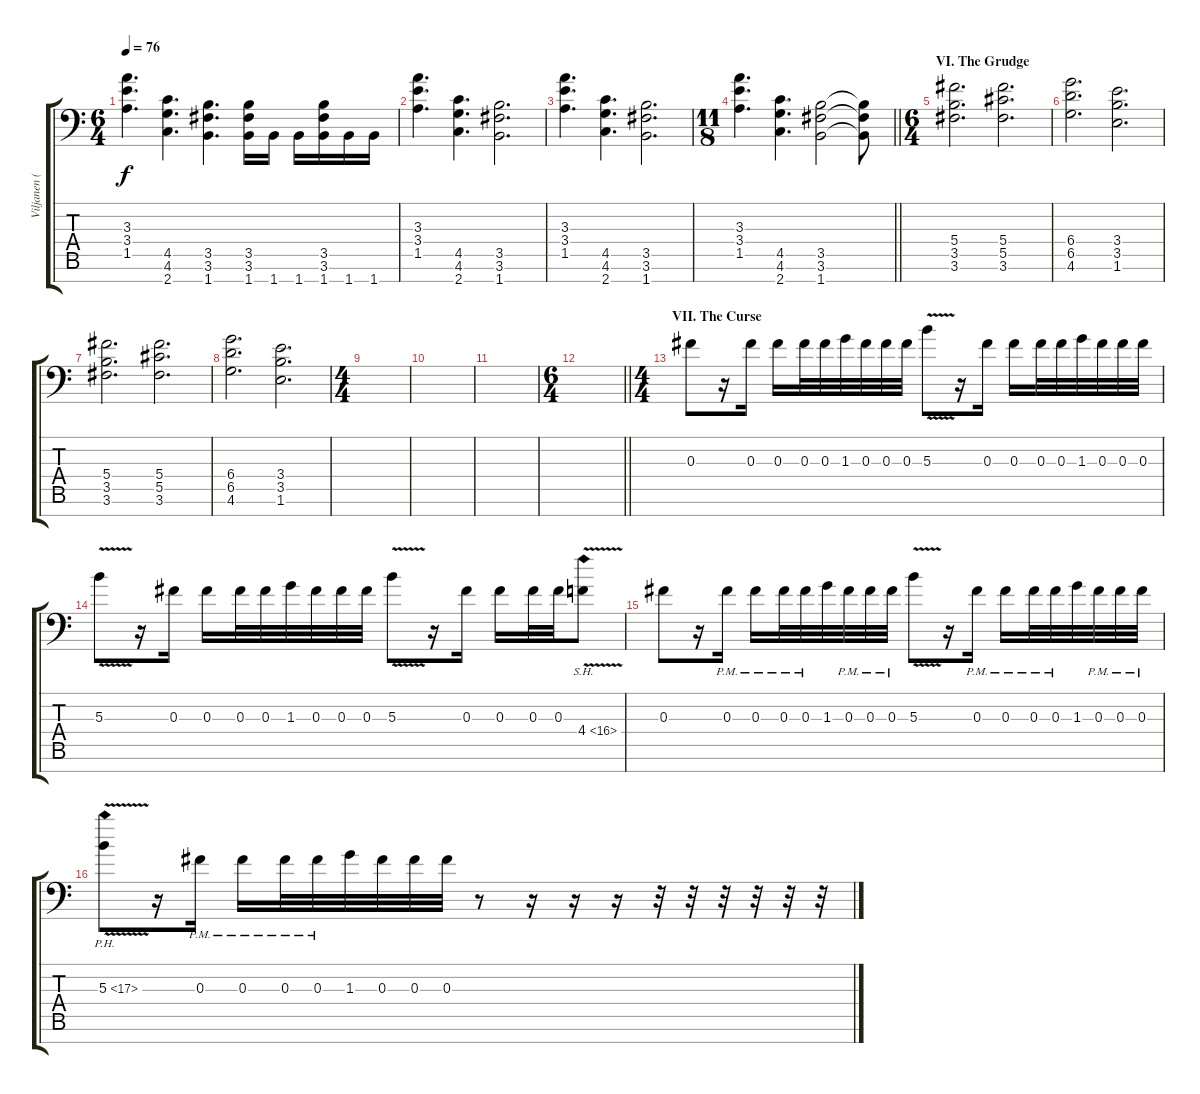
\track ("Viljanen (Rhythm Guitar)" "Viljanen (") {instrument distortionguitar}
\staff {score tabs}
\tuning (Eb4 Bb3 Gb3 Db3 Ab2 Eb2 Bb1) {hide}
\ts (6 4)
\tempo 76
\clef f4
\ks c
(3.3 3.4 1.5).4{d dy f} (4.5 4.6 2.7).4{d} (3.5 3.6 1.7).4{d} (3.5 3.6 1.7).16 1.7.16 1.7.16 (3.5 3.6 1.7).16 1.7.16 1.7.16 |
(3.3 3.4 1.5).4{d} (4.5 4.6 2.7).4{d} (3.5 3.6 1.7).2{d} |
(3.3 3.4 1.5).4{d} (4.5 4.6 2.7).4{d} (3.5 3.6 1.7).2{d} |
\ts (11 8)
\barLineRight lightlight
(3.3 3.4 1.5).4{d} (4.5 4.6 2.7).4{d} (3.5 3.6 1.7).2 (3.5{t} 3.6{t} 1.7{t}).8 |
\ts (6 4)
\section ("" "VI. The Grudge")
(5.4 3.5 3.6).2{d} (5.4 5.5 3.6).2{d} |
(6.4 6.5 4.6).2{d} (3.4 3.5 1.6).2{d} |
(5.4 3.5 3.6).2{d} (5.4 5.5 3.6).2{d} |
(6.4 6.5 4.6).2{d} (3.4 3.5 1.6).2{d} |
\ts (4 4)
|
|
|
\ts (6 4)
\barLineRight lightlight
|
\ts (4 4)
\section ("" "VII. The Curse")
0.3.8 r.16 0.3.16 0.3.16 0.3.32 0.3.32 1.3.32 0.3.32 0.3.32 0.3.32 5.3{v}.8 r.16 0.3.16 0.3.16 0.3.32 0.3.32 1.3.32 0.3.32 0.3.32 0.3.32 |
5.3{v}.8 r.16 0.3.16 0.3.16 0.3.32 0.3.32 1.3.32 0.3.32 0.3.32 0.3.32 5.3{v}.8 r.16 0.3.16 0.3.16 0.3.32 0.3.32 4.4{sh 12 v}.8 |
0.3.8 r.16 0.3{pm}.16 0.3{pm}.16 0.3{pm}.32 0.3{pm}.32 1.3.32 0.3{pm}.32 0.3{pm}.32 0.3{pm}.32 5.3{v}.8 r.16 0.3{pm}.16 0.3{pm}.16 0.3{pm}.32 0.3{pm}.32 1.3.32 0.3{pm}.32 0.3{pm}.32 0.3{pm}.32 |
5.3{ph 12 v}.8 r.16 0.3{pm}.16 0.3{pm}.16 0.3{pm}.32 0.3{pm}.32 1.3.32 0.3.32 0.3.32 0.3.32 r.8 r.16 r.16 r.16 r.32 r.32 r.32 r.32 r.32 r.32
